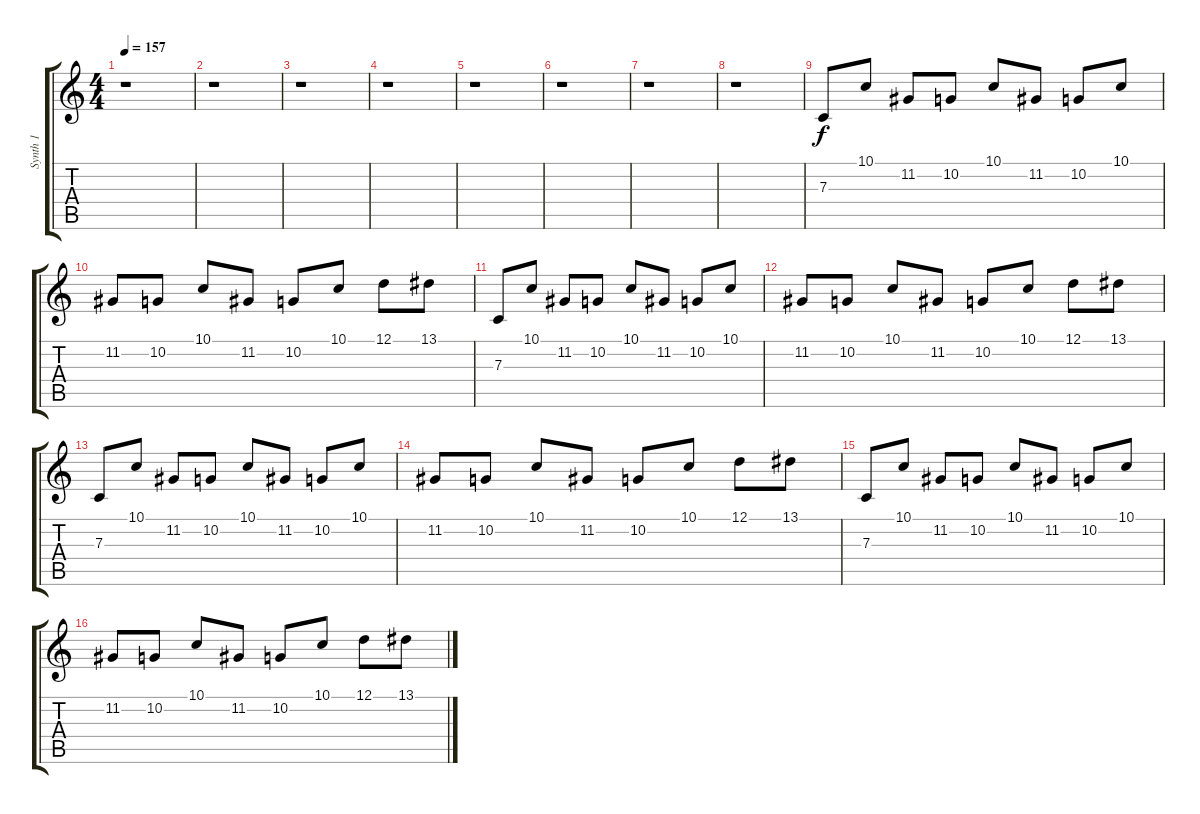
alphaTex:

\track ("Synth 1" "Synth 1") {instrument stringensemble1}
\staff {score tabs}
\tuning (D4 A3 F3 C3 G2 C2) {hide}
\ts (4 4)
\tempo 157
\clef g2
\ks c
r.1{dy f} |
r.1 |
r.1 |
r.1 |
r.1 |
r.1 |
r.1 |
r.1 |
7.3.8 10.1.8 11.2.8 10.2.8 10.1.8 11.2.8 10.2.8 10.1.8 |
11.2.8 10.2.8 10.1.8 11.2.8 10.2.8 10.1.8 12.1.8 13.1.8 |
7.3.8 10.1.8 11.2.8 10.2.8 10.1.8 11.2.8 10.2.8 10.1.8 |
11.2.8 10.2.8 10.1.8 11.2.8 10.2.8 10.1.8 12.1.8 13.1.8 |
7.3.8 10.1.8 11.2.8 10.2.8 10.1.8 11.2.8 10.2.8 10.1.8 |
11.2.8 10.2.8 10.1.8 11.2.8 10.2.8 10.1.8 12.1.8 13.1.8 |
7.3.8 10.1.8 11.2.8 10.2.8 10.1.8 11.2.8 10.2.8 10.1.8 |
11.2.8 10.2.8 10.1.8 11.2.8 10.2.8 10.1.8 12.1.8 13.1.8
